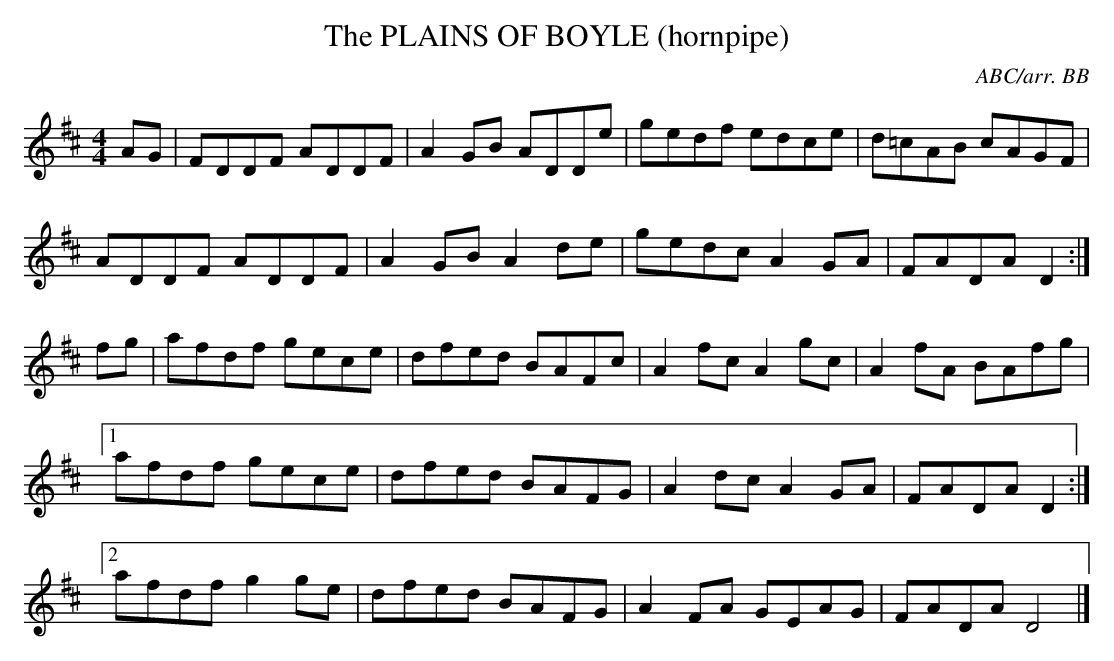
X:1
T:PLAINS OF BOYLE (hornpipe), The
C:ABC/arr. BB
C naturals in measure 4.
M:4/4
L:1/8
K:D % simplified setting
AG|FDDF ADDF|A2GB ADDe|gedf edce|d=cAB cAGF|
ADDF ADDF|A2GB A2de|gedc A2GA|FADA D2 :|
fg|afdf gece|dfed BAFc|A2fc A2gc|A2fA BAfg|
[1 afdf gece|dfed BAFG|A2dc A2GA|FADA D2 :|
[2 afdf g2ge|dfed BAFG|A2FA GEAG|FADA D4 |]
